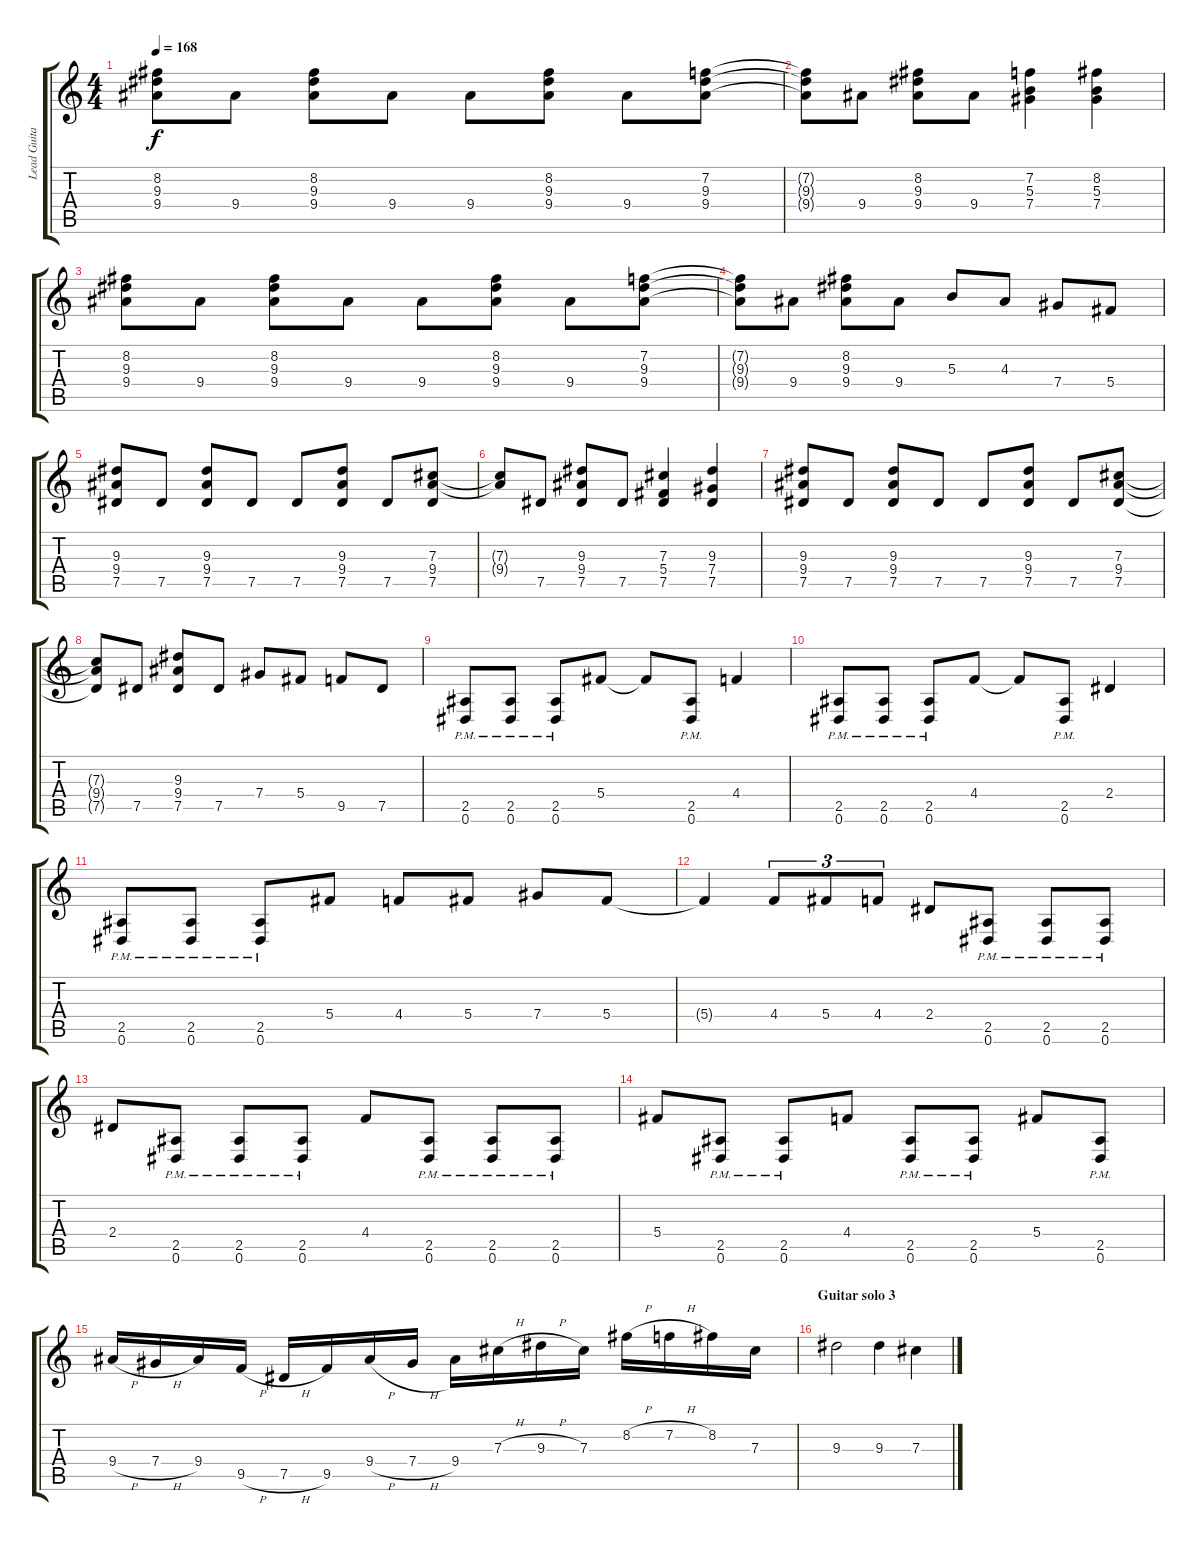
\track ("Lead Guitar" "Lead Guita") {instrument overdrivenguitar}
\staff {score tabs}
\tuning (Eb4 Bb3 Gb3 Db3 Ab2 Eb2) {hide}
\ts (4 4)
\tempo 168
\clef g2
\ks c
(8.2 9.3 9.4).8{dy f} 9.4.8 (8.2 9.3 9.4).8 9.4.8 9.4.8 (8.2 9.3 9.4).8 9.4.8 (7.2 9.3 9.4).8 |
(7.2{t} 9.3{t} 9.4{t}).8 9.4.8 (8.2 9.3 9.4).8 9.4.8 (7.2 5.3 7.4).4 (8.2 5.3 7.4).4 |
(8.2 9.3 9.4).8 9.4.8 (8.2 9.3 9.4).8 9.4.8 9.4.8 (8.2 9.3 9.4).8 9.4.8 (7.2 9.3 9.4).8 |
(7.2{t} 9.3{t} 9.4{t}).8 9.4.8 (8.2 9.3 9.4).8 9.4.8 5.3.8 4.3.8 7.4.8 5.4.8 |
(9.3 9.4 7.5).8 7.5.8 (9.3 9.4 7.5).8 7.5.8 7.5.8 (9.3 9.4 7.5).8 7.5.8 (7.3 9.4 7.5).8 |
(7.3{t} 9.4{t}).8 7.5.8 (9.3 9.4 7.5).8 7.5.8 (7.3 5.4 7.5).4 (9.3 7.4 7.5).4 |
(9.3 9.4 7.5).8 7.5.8 (9.3 9.4 7.5).8 7.5.8 7.5.8 (9.3 9.4 7.5).8 7.5.8 (7.3 9.4 7.5).8 |
(7.3{t} 9.4{t} 7.5{t}).8 7.5.8 (9.3 9.4 7.5).8 7.5.8 7.4.8 5.4.8 9.5.8 7.5.8 |
(2.5{pm} 0.6{pm}).8 (2.5{pm} 0.6{pm}).8 (2.5{pm} 0.6).8 5.4.8 5.4{t}.8 (2.5{pm} 0.6{pm}).8 4.4.4 |
(2.5{pm} 0.6{pm}).8 (2.5{pm} 0.6{pm}).8 (2.5{pm} 0.6{pm}).8 4.4.8 4.4{t}.8 (2.5{pm} 0.6).8 2.4.4 |
(2.5{pm} 0.6{pm}).8 (2.5{pm} 0.6{pm}).8 (2.5{pm} 0.6{pm}).8 5.4.8 4.4.8 5.4.8 7.4.8 5.4.8 |
5.4{t}.4 4.4.8{tu (3 2)} 5.4.8{tu (3 2)} 4.4.8{tu (3 2)} 2.4.8 (2.5{pm} 0.6{pm}).8 (2.5{pm} 0.6{pm}).8 (2.5{pm} 0.6{pm}).8 |
2.4.8 (2.5{pm} 0.6{pm}).8 (2.5{pm} 0.6{pm}).8 (2.5{pm} 0.6{pm}).8 4.4.8 (2.5{pm} 0.6{pm}).8 (2.5{pm} 0.6{pm}).8 (2.5{pm} 0.6{pm}).8 |
5.4.8 (2.5{pm} 0.6{pm}).8 (2.5{pm} 0.6{pm}).8 4.4.8 (2.5{pm} 0.6{pm}).8 (2.5{pm} 0.6{pm}).8 5.4.8 (2.5{pm} 0.6{pm}).8 |
9.4{h}.16 7.4{h}.16 9.4.16 9.5{h}.16 7.5{h}.16 9.5.16 9.4{h}.16 7.4{h}.16 9.4.16 7.3{h}.16 9.3{h}.16 7.3.16 8.2{h}.16 7.2{h}.16 8.2.16 7.3.16 |
\section ("" "Guitar solo 3")
9.3.2 9.3.4 7.3.4
